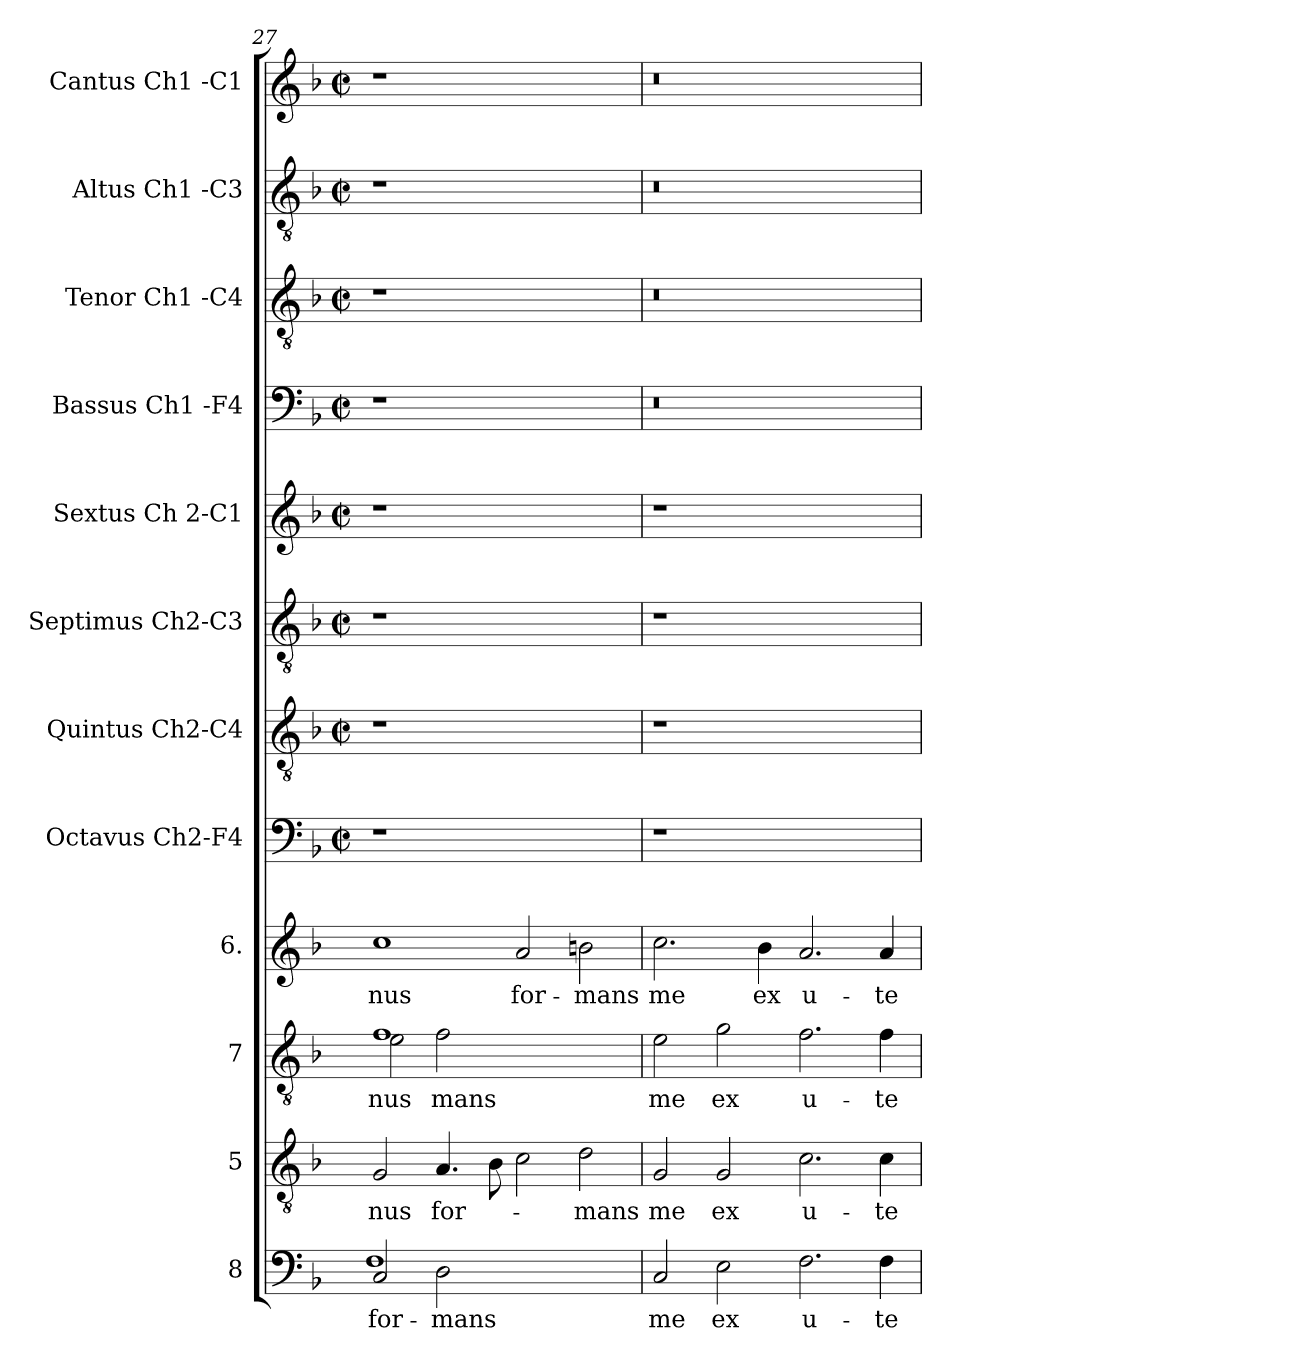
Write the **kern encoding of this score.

**kern	**text	**kern	**text	**kern	**text	**kern	**text	**kern	**kern	**kern	**kern	**kern	**kern	**kern	**kern
*part12	*part12	*part11	*part11	*part10	*part10	*part9	*part9	*part8	*part7	*part6	*part5	*part4	*part3	*part2	*part1
*staff12	*staff12	*staff11	*staff11	*staff10	*staff10	*staff9	*staff9	*staff8	*staff7	*staff6	*staff5	*staff4	*staff3	*staff2	*staff1
*I"8	*	*I"5	*	*I"7	*	*I"6.	*	*I"Octavus  Ch2-F4	*I"Quintus  Ch2-C4	*I"Septimus  Ch2-C3	*I"Sextus  Ch 2-C1	*I"Bassus  Ch1 -F4	*I"Tenor  Ch1 -C4	*I"Altus  Ch1 -C3	*I"Cantus  Ch1 -C1
*	*	*	*	*	*	*	*	*	*	*	*	*I'B	*I'T	*I'A	*I'C
*clefF4	*	*clefGv2	*	*clefGv2	*	*clefG2	*	*clefF4	*clefGv2	*clefGv2	*clefG2	*clefF4	*clefGv2	*clefGv2	*clefG2
*k[b-]	*	*k[b-]	*	*k[b-]	*	*k[b-]	*	*k[b-]	*k[b-]	*k[b-]	*k[b-]	*k[b-]	*k[b-]	*k[b-]	*k[b-]
*F:	*	*F:	*	*F:	*	*F:	*	*F:	*F:	*F:	*F:	*F:	*F:	*F:	*F:
*	*	*	*	*	*	*	*	*M2/2	*M2/2	*M2/2	*M2/2	*M2/2	*M2/2	*M2/2	*M2/2
*	*	*	*	*	*	*	*	*met(c|)	*met(c|)	*met(c|)	*met(c|)	*met(c|)	*met(c|)	*met(c|)	*met(c|)
=27	=27	=27	=27	=27	=27	=27	=27	=27	=27	=27	=27	=27	=27	=27	=27
!	!LO:LY:b:cj	!	!	!	!	!	!	!	!	!	!	!	!	!	!
*^	*	*	*	*	*	*	*	*	*	*	*	*	*	*	*
!	!	!LO:LY:b:cj	!	!LO:LY:b:cj	!	!LO:LY:b:cj	!	!	!	!	!	!	!	!	!	!
*	*	*	*	*	*^	*	*	*	*	*	*	*	*	*	*	*
!	!	!	!	!	!	!	!LO:LY:b:cj	!	!LO:LY:b:cj	!	!	!	!	!	!	!	!
2C/	1F	for-	2G/	-nus	1f	2e\	-nus	1cc	-nus	1r	1r	1r	1r	1r	1r	1r	1r
!	!	!LO:LY:b:cj	!	!LO:LY:b:cj	!	!	!LO:LY:b:cj	!	!	!	!	!	!	!	!	!	!
2D\	.	-mans	4.A/	for-	.	2f\	-mans	.	.	.	.	.	.	.	.	.	.
.	.	.	8B-\	.	.	.	.	.	.	.	.	.	.	.	.	.	.
!	!	!	!	!	!	!	!	!	!LO:LY:b	!	!	!	!	!	!	!	!
1ryy	1ryy	.	2c\	.	1ryy	1ryy	.	2a/	for-	1ryy	1ryy	1ryy	1ryy	1ryy	1ryy	1ryy	1ryy
!	!	!	!	!LO:LY:b:cj	!	!	!	!	!LO:LY:b:cj	!	!	!	!	!	!	!	!
.	.	.	2d\	-mans	.	.	.	2bn\	-mans	.	.	.	.	.	.	.	.
*v	*v	*	*	*	*v	*v	*	*	*	*	*	*	*	*	*	*	*
=28	=28	=28	=28	=28	=28	=28	=28	=28	=28	=28	=28	=28	=28	=28	=28
!	!LO:LY:b:cj	!	!LO:LY:b:cj	!	!LO:LY:b:cj	!	!LO:LY:b:cj	!	!	!	!	!	!	!	!
2C/	me	2G/	me	2e\	me	2.cc\	me	1r	1r	1r	1r	0r	0r	0r	0r
!	!LO:LY:b:cj	!	!LO:LY:b:cj	!	!LO:LY:b:cj	!	!	!	!	!	!	!	!	!	!
2E\	ex	2G/	ex	2g\	ex	.	.	.	.	.	.	.	.	.	.
!	!	!	!	!	!	!	!LO:LY:b:cj	!	!	!	!	!	!	!	!
.	.	.	.	.	.	4b-\	ex	.	.	.	.	.	.	.	.
!	!LO:LY:b:cj	!	!LO:LY:b:cj	!	!LO:LY:b:cj	!	!LO:LY:b:cj	!	!	!	!	!	!	!	!
2.F\	u-	2.c\	u-	2.f\	u-	2.a/	u-	1ryy	1ryy	1ryy	1ryy	.	.	.	.
!	!LO:LY:b:cj	!	!LO:LY:b:cj	!	!LO:LY:b:cj	!	!LO:LY:b:cj	!	!	!	!	!	!	!	!
4F\	-te-	4c\	-te-	4f\	-te-	4a/	-te-	.	.	.	.	.	.	.	.
=	=	=	=	=	=	=	=	=	=	=	=	=	=	=	=
*-	*-	*-	*-	*-	*-	*-	*-	*-	*-	*-	*-	*-	*-	*-	*-
